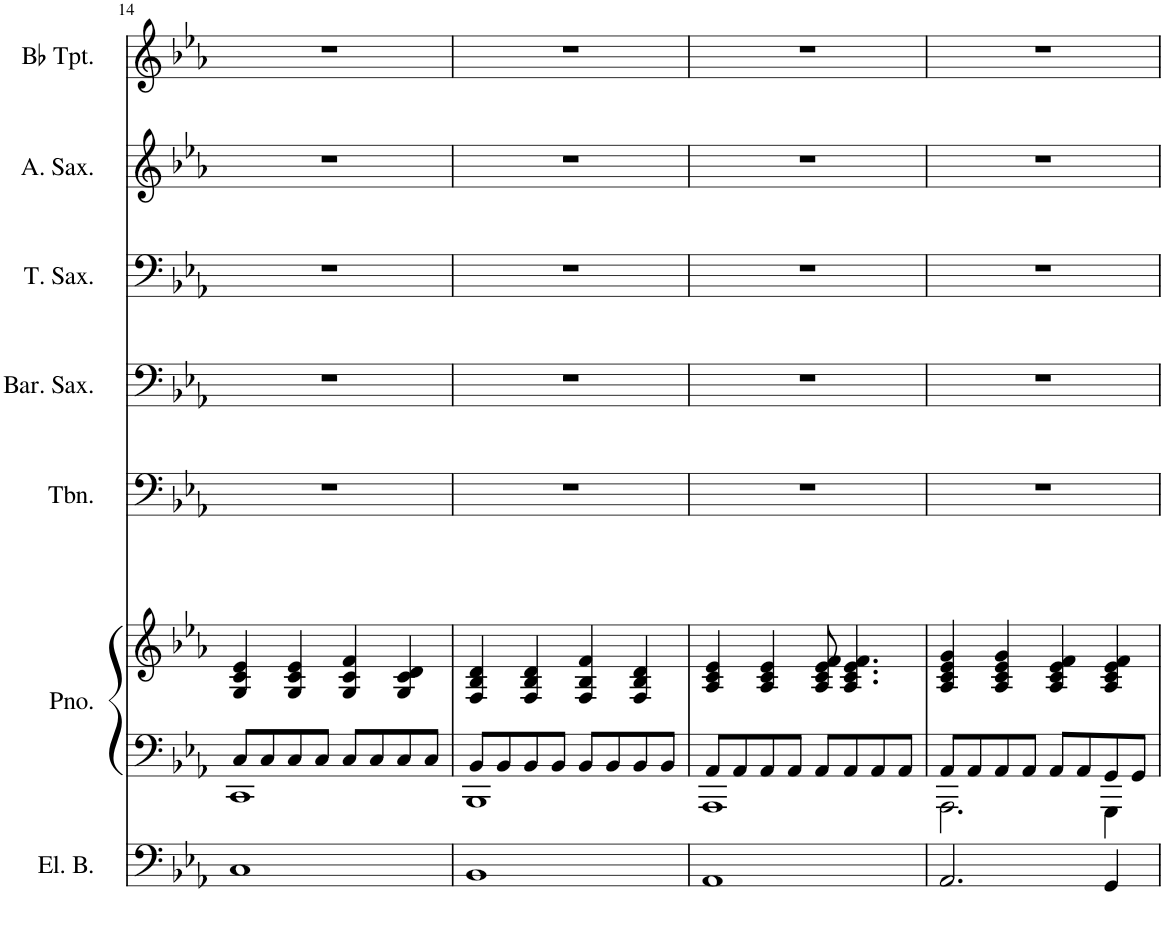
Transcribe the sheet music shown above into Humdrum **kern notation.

**kern	**kern	**kern	**kern	**kern	**kern	**kern	**kern
*part7	*part6	*part6	*part5	*part4	*part3	*part2	*part1
*staff8	*staff7	*staff6	*staff5	*staff4	*staff3	*staff2	*staff1
*I"Electric Bass	*I"Piano	*	*I"Trombone	*I"Baritone Saxophone	*I"Tenor Saxophone	*I"Alto Saxophone	*I"Bb Trumpet
*I'El. B.	*I'Pno.	*	*I'Tbn.	*I'Bar. Sax.	*I'T. Sax.	*I'A. Sax.	*I'Bb Tpt.
!!LO:PB:g=z
*clefF4	*clefF4	*clefG2	*clefF4	*clefF4	*clefF4	*clefG2	*clefG2
*Trd7c12	*	*	*	*Trd12c21	*Trd8c14	*Trd5c9	*Trd1c2
*k[b-e-a-]	*k[b-e-a-]	*k[b-e-a-]	*k[b-e-a-]	*k[b-e-a-]	*k[b-e-a-]	*k[b-e-a-]	*k[b-e-a-]
*M4/4	*M4/4	*M4/4	*M4/4	*M4/4	*M4/4	*M4/4	*M4/4
=14	=14	=14	=14	=14	=14	=14	=14
*	*^	*	*	*	*	*	*
1C	8C/L	1CC	4G/ 4c/ 4e-/	1r	1r	1r	1r	1r
.	8C/	.	.	.	.	.	.	.
.	8C/	.	4G/ 4c/ 4e-/	.	.	.	.	.
.	8C/J	.	.	.	.	.	.	.
.	8C/L	.	4G/ 4c/ 4f/	.	.	.	.	.
.	8C/	.	.	.	.	.	.	.
.	8C/	.	4G/ 4c/ 4d/	.	.	.	.	.
.	8C/J	.	.	.	.	.	.	.
=15	=15	=15	=15	=15	=15	=15	=15	=15
1BB-	8BB-/L	1BBB-	4F/ 4B-/ 4d/	1r	1r	1r	1r	1r
.	8BB-/	.	.	.	.	.	.	.
.	8BB-/	.	4F/ 4B-/ 4d/	.	.	.	.	.
.	8BB-/J	.	.	.	.	.	.	.
.	8BB-/L	.	4F/ 4B-/ 4f/	.	.	.	.	.
.	8BB-/	.	.	.	.	.	.	.
.	8BB-/	.	4F/ 4B-/ 4d/	.	.	.	.	.
.	8BB-/J	.	.	.	.	.	.	.
=16	=16	=16	=16	=16	=16	=16	=16	=16
1AA-	8AA-/L	1AAA-	4A-/ 4c/ 4e-/	1r	1r	1r	1r	1r
.	8AA-/	.	.	.	.	.	.	.
.	8AA-/	.	4A-/ 4c/ 4e-/	.	.	.	.	.
.	8AA-/J	.	.	.	.	.	.	.
.	8AA-/L	.	8A-/ 8c/ 8e-/ 8f/	.	.	.	.	.
.	8AA-/	.	4.A-/ 4.c/ 4.e-/ 4.f/	.	.	.	.	.
.	8AA-/	.	.	.	.	.	.	.
.	8AA-/J	.	.	.	.	.	.	.
=17	=17	=17	=17	=17	=17	=17	=17	=17
2.AA-/	8AA-/L	2.AAA-\	4A-/ 4c/ 4e-/ 4g/	1r	1r	1r	1r	1r
.	8AA-/	.	.	.	.	.	.	.
.	8AA-/	.	4A-/ 4c/ 4e-/ 4g/	.	.	.	.	.
.	8AA-/J	.	.	.	.	.	.	.
.	8AA-/L	.	4A-/ 4c/ 4e-/ 4f/	.	.	.	.	.
.	8AA-/	.	.	.	.	.	.	.
4GG/	8GG/	4GGG\	4A-/ 4c/ 4e-/ 4f/	.	.	.	.	.
.	8GG/J	.	.	.	.	.	.	.
*	*v	*v	*	*	*	*	*	*
=	=	=	=	=	=	=	=
*-	*-	*-	*-	*-	*-	*-	*-
